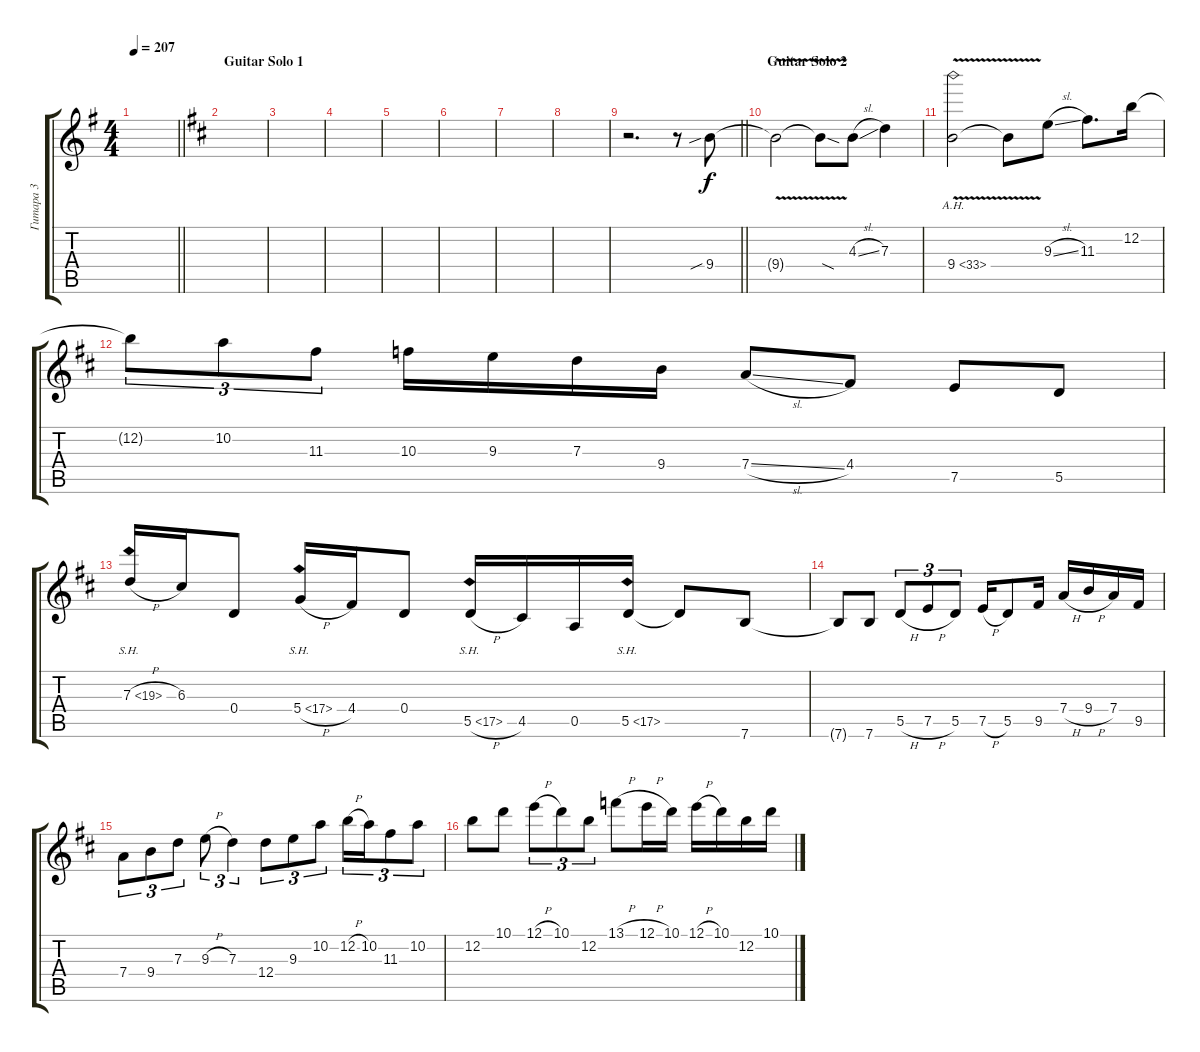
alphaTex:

\track ("Гитара 3" "Гитара 3") {instrument distortionguitar}
\staff {score tabs}
\tuning (E4 B3 G3 D3 A2 E2) {hide}
\ts (4 4)
\tempo 207
\clef g2
\barLineRight lightlight
\ks eminor
|
\section ("" "Guitar Solo 1")
\ks bminor
|
|
|
|
|
|
|
\barLineRight lightlight
r.2{d} r.8 9.4{sib}.8 |
\section ("" "Guitar Solo 2")
9.4{v t}.2 9.4{sod t}.8 4.3{sl}.8 7.3.4 |
9.4{ah 24 v}.2 9.4{t}.8 9.3{sl}.8 11.3.8{d} 12.2.16 |
12.2{t}.8{tu (3 2)} 10.2.8{tu (3 2)} 11.3.8{tu (3 2)} 10.3.16 9.3.16 7.3.16 9.4.16 7.4{sl}.8 4.4.8 7.5.8 5.5.8 |
7.3{sh 12 h}.16 6.3.16 0.4.8 5.4{sh 12 h}.16 4.4.16 0.4.8 5.5{sh 12 h}.16 4.5.16 0.5.16 5.5{sh 12}.16 5.5{t}.8 7.6.8 |
7.6{t}.8 7.6.8 5.5{h}.8{tu (3 2)} 7.5{h}.8{tu (3 2)} 5.5.8{tu (3 2)} 7.5{h}.16 5.5.8 9.5.16 7.4{h}.16 9.4{h}.16 7.4.16 9.5.16 |
7.4.8{tu (3 2)} 9.4.8{tu (3 2)} 7.3.8{tu (3 2)} 9.3{h}.8{tu (3 2)} 7.3.4{tu (3 2)} 12.4.8{tu (3 2)} 9.3.8{tu (3 2)} 10.2.8{tu (3 2)} 12.2{h}.16{tu (3 2)} 10.2.16{tu (3 2)} 11.3.8{tu (3 2)} 10.2.8{tu (3 2)} |
12.2.8 10.1.8 12.1{h}.8{tu (3 2)} 10.1.8{tu (3 2)} 12.2.8{tu (3 2)} 13.1{h}.8 12.1{h}.16 10.1.16 12.1{h}.16 10.1.16 12.2.16 10.1.16
